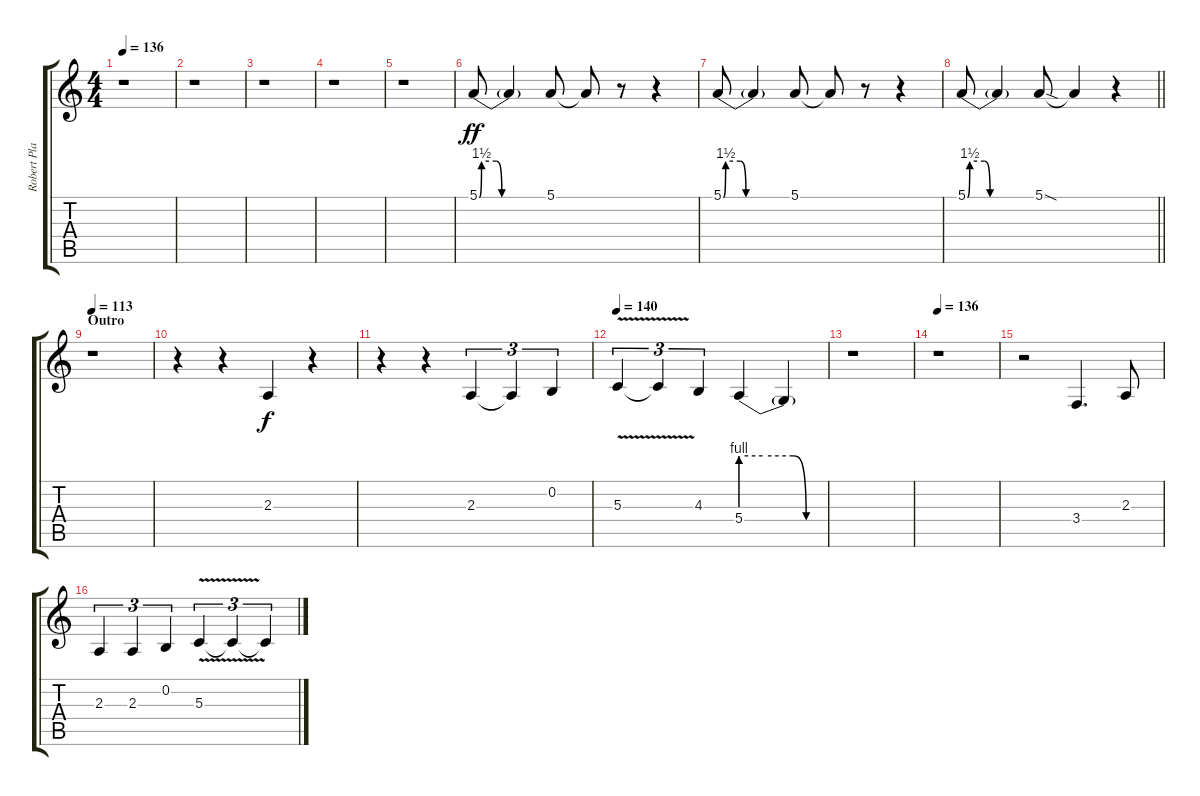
\track ("Robert Plant" "Robert Pla") {instrument lead2sawtooth}
\staff {score tabs}
\tuning (E4 B3 G3 D3 A2 E2) {hide}
\ts (4 4)
\tempo 136
\clef g2
\ks aminor
r.1{dy ff} |
r.1 |
r.1 |
r.1 |
r.1 |
5.1{be (custom 0 0 2 6 15 6 20 0 60 0)}.8 5.1{t}.4 5.1.8 5.1{t}.8 r.8 r.4 |
5.1{be (custom 0 0 2 6 15 6 20 0 60 0)}.8 5.1{t}.4 5.1.8 5.1{t}.8 r.8 r.4 |
\barLineRight lightlight
5.1{be (custom 0 0 2 6 15 6 20 0 60 0)}.8 5.1{t}.4 5.1{sod}.8 5.1{t}.4 r.4 |
\section ("" "Outro")
\tempo 113
r.1 |
r.4 r.4 2.3.4{dy f} r.4 |
r.4 r.4 2.3.4{tu (3 2)} 2.3{t}.4{tu (3 2)} 0.2.4{tu (3 2)} |
\tempo 140
5.3{v}.4{tu (3 2)} 5.3{t}.4{tu (3 2)} 4.3.4{tu (3 2)} 5.4{be (custom 0 4 15 4 36 4 45 0 60 0)}.4 5.4{t}.4 |
r.1 |
\tempo 136
r.1 |
r.2 3.4.4{d} 2.3.8 |
2.3.4{tu (3 2)} 2.3.4{tu (3 2)} 0.2.4{tu (3 2)} 5.3{v}.4{tu (3 2)} 5.3{t}.4{tu (3 2)} 5.3{t}.4{tu (3 2)}
